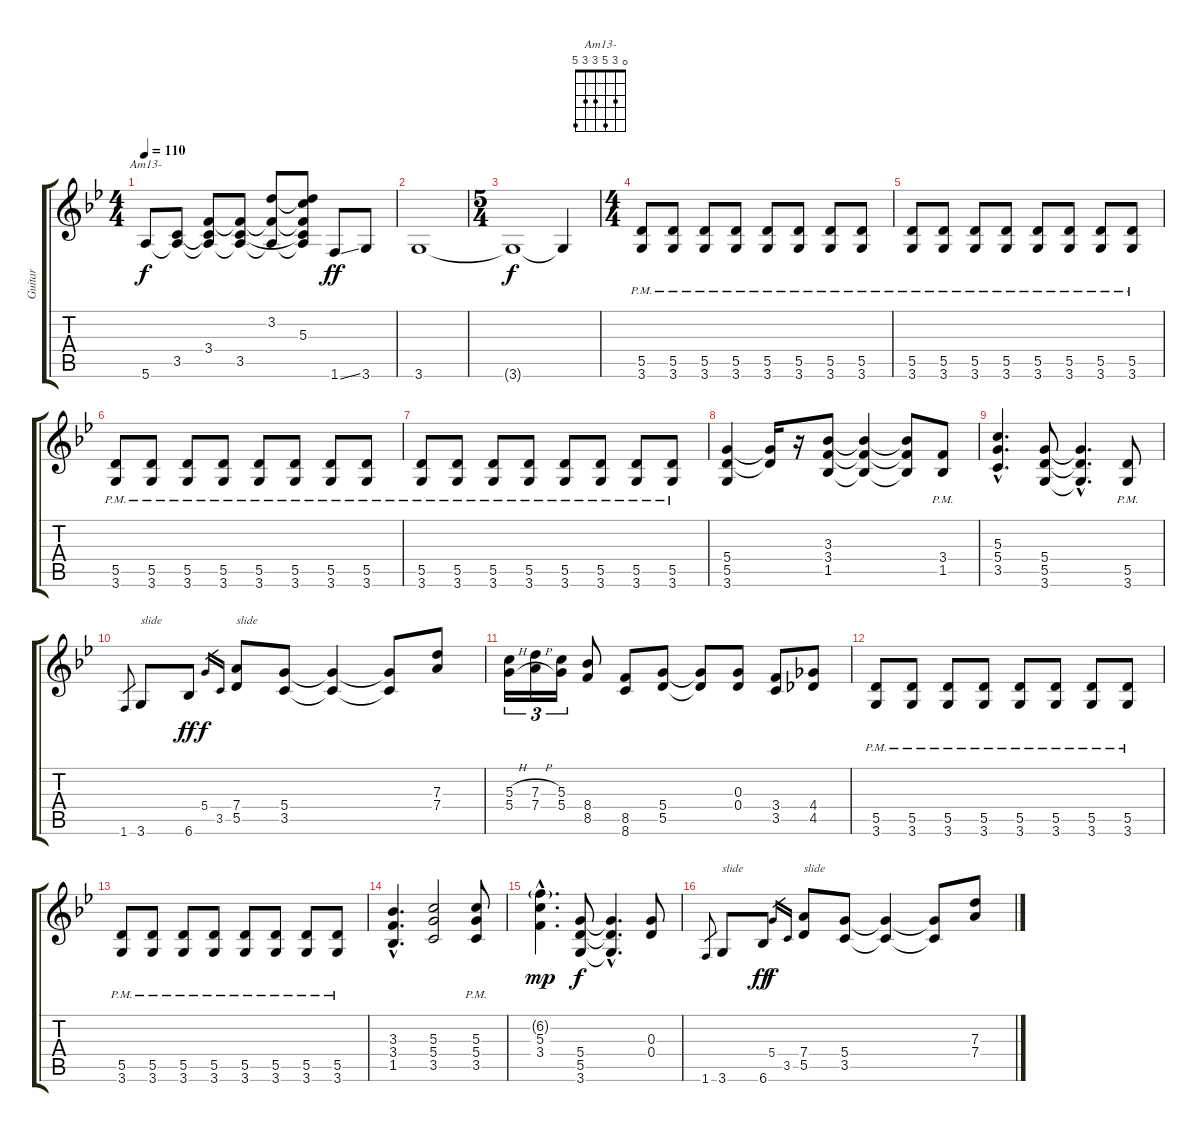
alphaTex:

\track ("Guitar" "Guitar") {instrument overdrivenguitar}
\staff {score tabs}
\tuning (E4 B3 G3 D3 A2 E2) {hide}
\chord ("Am13-" 0 3 5 3 3 5)
\ts (4 4)
\tempo 110
\clef g2
\ks gminor
5.6.8{ch "Am13-" dy f} (3.5 5.6{t}).8 (3.4 3.5{t} 5.6{t}).8 (3.4{t} 3.5 5.6{t}).8 (3.2 3.4{t} 5.6{t}).8 (3.2{t} 5.3 3.4{t} 3.5{t} 5.6{t}).8 1.6{ss}.8{dy ff} 3.6.8 |
3.6.1 |
\ts (5 4)
3.6{t}.1{dy f} 3.6{t}.4 |
\ts (4 4)
(5.5{pm} 3.6{pm}).8 (5.5{pm} 3.6{pm}).8 (5.5{pm} 3.6{pm}).8 (5.5{pm} 3.6{pm}).8 (5.5{pm} 3.6{pm}).8 (5.5{pm} 3.6{pm}).8 (5.5{pm} 3.6{pm}).8 (5.5{pm} 3.6{pm}).8 |
(5.5{pm} 3.6{pm}).8 (5.5{pm} 3.6{pm}).8 (5.5{pm} 3.6{pm}).8 (5.5{pm} 3.6{pm}).8 (5.5{pm} 3.6{pm}).8 (5.5{pm} 3.6{pm}).8 (5.5{pm} 3.6{pm}).8 (5.5{pm} 3.6{pm}).8 |
(5.5{pm} 3.6{pm}).8 (5.5{pm} 3.6{pm}).8 (5.5{pm} 3.6{pm}).8 (5.5{pm} 3.6{pm}).8 (5.5{pm} 3.6{pm}).8 (5.5{pm} 3.6{pm}).8 (5.5{pm} 3.6{pm}).8 (5.5{pm} 3.6{pm}).8 |
(5.5{pm} 3.6{pm}).8 (5.5{pm} 3.6{pm}).8 (5.5{pm} 3.6{pm}).8 (5.5{pm} 3.6{pm}).8 (5.5{pm} 3.6{pm}).8 (5.5{pm} 3.6{pm}).8 (5.5{pm} 3.6{pm}).8 (5.5{pm} 3.6{pm}).8 |
(5.4 5.5 3.6).4 (5.4{t} 5.5{t}).16 r.16 (3.3 3.4 1.5).8 (3.3{t} 3.4{t} 1.5{t}).4 (3.3{t} 3.4{t} 1.5{t}).8 (3.4 1.5{pm}).8 |
(5.3{hac} 5.4{hac} 3.5{hac}).4{d} (5.4 5.5 3.6).8 (5.4{hac t} 5.5{hac t} 3.6{hac t}).4{d} (5.5{pm} 3.6{pm}).8 |
1.6.8{gr} 3.6.8{txt "slide"} 6.6.8{dy ff} 5.4.16{gr dy f} 3.5.16{gr} (7.4 5.5).8{txt "slide "} (5.4 3.5).8 (5.4{t} 3.5{t}).4 (5.4{t} 3.5{t}).8 (7.3 7.4).8 |
(5.3{h} 5.4{h}).16{tu (3 2)} (7.3{h} 7.4{h}).16{tu (3 2)} (5.3 5.4).16{tu (3 2)} (8.4 8.5).8 (8.5 8.6).8 (5.4 5.5).8 (5.4{t} 5.5{t}).8 (0.3 0.4).8 (3.4 3.5).8 (4.4 4.5).8 |
(5.5{pm} 3.6{pm}).8 (5.5{pm} 3.6{pm}).8 (5.5{pm} 3.6{pm}).8 (5.5{pm} 3.6{pm}).8 (5.5{pm} 3.6{pm}).8 (5.5{pm} 3.6{pm}).8 (5.5{pm} 3.6{pm}).8 (5.5{pm} 3.6{pm}).8 |
(5.5{pm} 3.6{pm}).8 (5.5{pm} 3.6{pm}).8 (5.5{pm} 3.6{pm}).8 (5.5{pm} 3.6{pm}).8 (5.5{pm} 3.6{pm}).8 (5.5{pm} 3.6{pm}).8 (5.5{pm} 3.6{pm}).8 (5.5{pm} 3.6{pm}).8 |
(3.3{hac} 3.4{hac} 1.5{hac}).4{d} (5.3 5.4 3.5).2 (5.3{pm} 5.4{pm} 3.5{pm}).8 |
(6.2{g hac} 5.3{hac} 3.4{hac}).4{d dy mp} (5.4 5.5 3.6).8{dy f} (5.4{hac t} 5.5{hac t} 3.6{hac t}).4{d} (0.3 0.4).8 |
1.6.8{gr} 3.6.8{txt "slide"} 6.6.8{dy ff} 5.4.16{gr dy f} 3.5.16{gr} (7.4 5.5).8{txt "slide "} (5.4 3.5).8 (5.4{t} 3.5{t}).4 (5.4{t} 3.5{t}).8 (7.3 7.4).8
